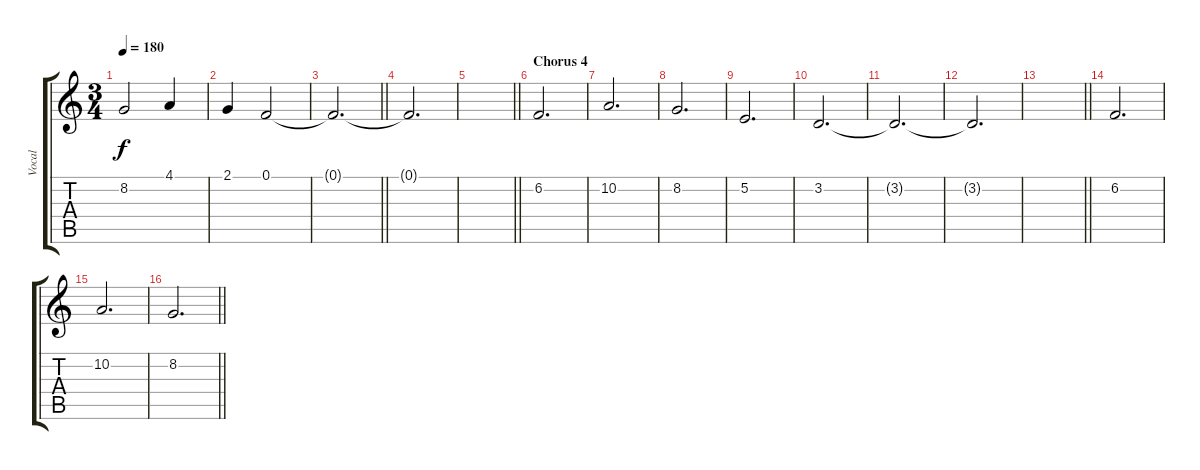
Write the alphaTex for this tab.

\track ("Vocal " "Vocal ") {instrument violin}
\staff {score tabs}
\tuning (F4 B3 G3 D3 A2 E2) {hide}
\ts (3 4)
\tempo 180
\clef g2
\ks c
8.2{t}.2{dy f} 4.1.4 |
2.1.4 0.1.2 |
\barLineRight lightlight
0.1{t}.2{d} |
0.1{t}.2{d} |
\barLineRight lightlight
|
\section ("" "Chorus 4")
6.2.2{d} |
10.2.2{d} |
8.2.2{d} |
5.2.2{d} |
3.2.2{d} |
3.2{t}.2{d} |
3.2{t}.2{d} |
\barLineRight lightlight
|
6.2.2{d} |
10.2.2{d} |
\barLineRight lightlight
8.2.2{d}
